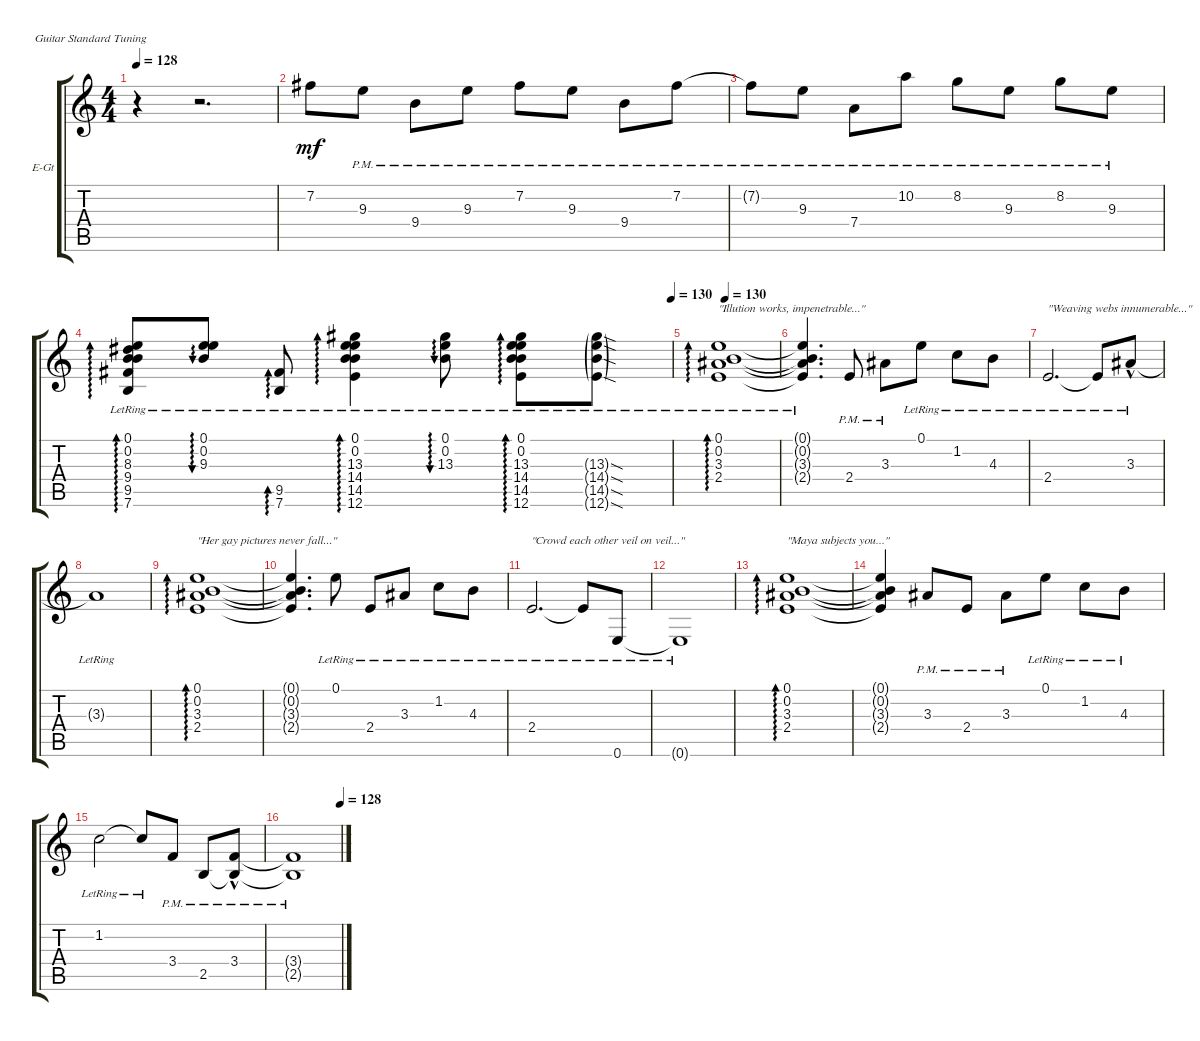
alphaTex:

\bracketExtendMode groupsimilarinstruments
\firstSystemTrackNameOrientation horizontal
\otherSystemsTrackNameOrientation horizontal
\track ("Gtr. IV - Jason Jobel (Clean Tone)" "E-Gt") {instrument electricguitarjazz}
\staff {score tabs}
\tuning (E4 B3 G3 D3 A2 E2)
\ts (4 4)
\tempo 128
\clef g2
\ks c
r.4{dy mf} r.2{d} |
7.2.8 9.3{pm}.8 9.4{pm}.8 9.3{pm}.8 7.2{pm}.8 9.3{pm}.8 9.4{pm}.8 7.2{pm}.8 |
7.2{pm t}.8 9.3{pm}.8 7.4{pm}.8 10.2{pm}.8 8.2{pm}.8 9.3{pm}.8 8.2{pm}.8 9.3{pm}.8 |
\tempo (130 1)
(0.1{lr} 0.2{lr} 8.3{lr} 9.4{lr} 9.5{lr} 7.6{lr}).8{ad 60} (0.1{lr} 0.2{lr} 9.3{lr}).8{au 60} (9.5{lr} 7.6{lr}).8{ad 60} (0.1{lr} 0.2{lr} 13.3{lr} 14.4{lr} 14.5{lr} 12.6{lr}).4{ad 60} (0.1{lr} 0.2{lr} 13.3{lr}).8{au 60} (0.1{lr} 0.2{lr} 13.3{lr} 14.4{lr} 14.5{lr} 12.6{lr}).8{ad 60} (13.3{sod g lr} 14.4{sod g lr} 14.5{sod g lr} 12.6{sod g lr}).8 |
\tempo 130
(0.1{lr} 0.2{lr} 3.3{lr} 2.4{lr}).1{ad 60 txt "\"Illution works, impenetrable...\""} |
(0.1{lr t} 0.2{lr t} 3.3{lr t} 2.4{lr t}).4{d} 2.4{pm}.8 3.3{pm}.8 0.1{lr}.8 1.2{lr}.8 4.3{lr}.8 |
2.4{lr}.2{d txt "\"Weaving webs innumerable...\""} 2.4{lr t}.8 3.3{hac lr}.8 |
3.3{lr t}.1 |
(0.1 0.2 3.3 2.4).1{ad 60 txt "\"Her gay pictures never fall...\""} |
(0.1{t} 0.2{t} 3.3{t} 2.4{t}).4{d} 0.1{lr}.8 2.4{lr}.8 3.3{lr}.8 1.2{lr}.8 4.3{lr}.8 |
2.4{lr}.2{d txt "\"Crowd each other veil on veil...\""} 2.4{lr t}.8 0.6{lr}.8 |
0.6{lr t}.1 |
(0.1 0.2 3.3 2.4).1{ad 60 txt "\"Maya subjects you...\""} |
(0.1{t} 0.2{t} 3.3{t} 2.4{t}).4 3.3{pm}.8 2.4{pm}.8 3.3{pm}.8 0.1{lr}.8 1.2{lr}.8 4.3{lr}.8 |
1.2{lr}.2 1.2{lr t}.8 3.4{pm}.8 2.5{pm}.8 (3.4{hac} 2.5{pm t}).8 |
\tempo (128 1)
(3.4{t} 2.5{pm t}).1
